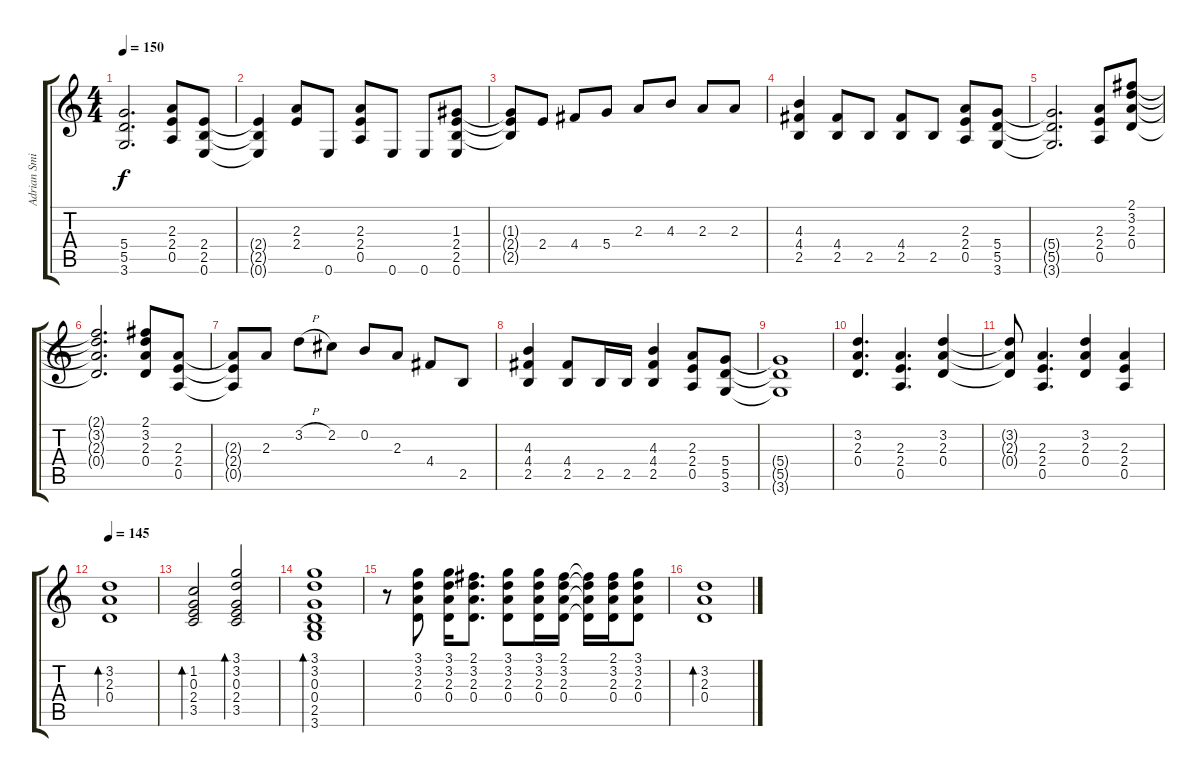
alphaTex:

\track ("Adrian Smith" "Adrian Smi") {instrument distortionguitar}
\staff {score tabs}
\tuning (E4 B3 G3 D3 A2 E2) {hide}
\ts (4 4)
\tempo 150
\clef g2
\ks c
(5.4{t} 5.5{t} 3.6{t}).2{d dy f} (2.3 2.4 0.5).8 (2.4 2.5 0.6).8 |
(2.4{t} 2.5{t} 0.6{t}).4 (2.3 2.4).8 0.6.8 (2.3 2.4 0.5).8 0.6.8 0.6.8 (1.3 2.4 2.5 0.6).8 |
(1.3{t} 2.4{t} 2.5{t}).8 2.4.8 4.4.8 5.4.8 2.3.8 4.3.8 2.3.8 2.3.8 |
(4.3 4.4 2.5).4 (4.4 2.5).8 2.5.8 (4.4 2.5).8 2.5.8 (2.3 2.4 0.5).8 (5.4 5.5 3.6).8 |
(5.4{t} 5.5{t} 3.6{t}).2{d} (2.3 2.4 0.5).8 (2.1 3.2 2.3 0.4).8 |
(2.1{t} 3.2{t} 2.3{t} 0.4{t}).2{d} (2.1 3.2 2.3 0.4).8 (2.3 2.4 0.5).8 |
(2.3{t} 2.4{t} 0.5{t}).8 2.3.8 3.2{h}.8 2.2.8 0.2.8 2.3.8 4.4.8 2.5.8 |
(4.3 4.4 2.5).4 (4.4 2.5).8 2.5.16 2.5.16 (4.3 4.4 2.5).4 (2.3 2.4 0.5).8 (5.4 5.5 3.6).8 |
(5.4{t} 5.5{t} 3.6{t}).1 |
(3.2 2.3 0.4).4{d} (2.3 2.4 0.5).4{d} (3.2 2.3 0.4).4 |
(3.2{t} 2.3{t} 0.4{t}).8 (2.3 2.4 0.5).4{d} (3.2 2.3 0.4).4 (2.3 2.4 0.5).4 |
\tempo 145
(3.2 2.3 0.4).1{bd 120} |
(1.2 0.3 2.4 3.5).2{bd 120} (3.1 3.2 0.3 2.4 3.5).2{bd 120} |
(3.1 3.2 0.3 0.4 2.5 3.6).1{bd 120} |
r.8 (3.1 3.2 2.3 0.4).8 (3.1 3.2 2.3 0.4).16 (2.1 3.2 2.3 0.4).8{d} (3.1 3.2 2.3 0.4).8 (3.1 3.2 2.3 0.4).16 (2.1 3.2 2.3 0.4).16 (2.1{t} 3.2{t} 2.3{t} 0.4{t}).16 (2.1 3.2 2.3 0.4).16 (3.1 3.2 2.3 0.4).8 |
(3.2 2.3 0.4).1{bd 120}
